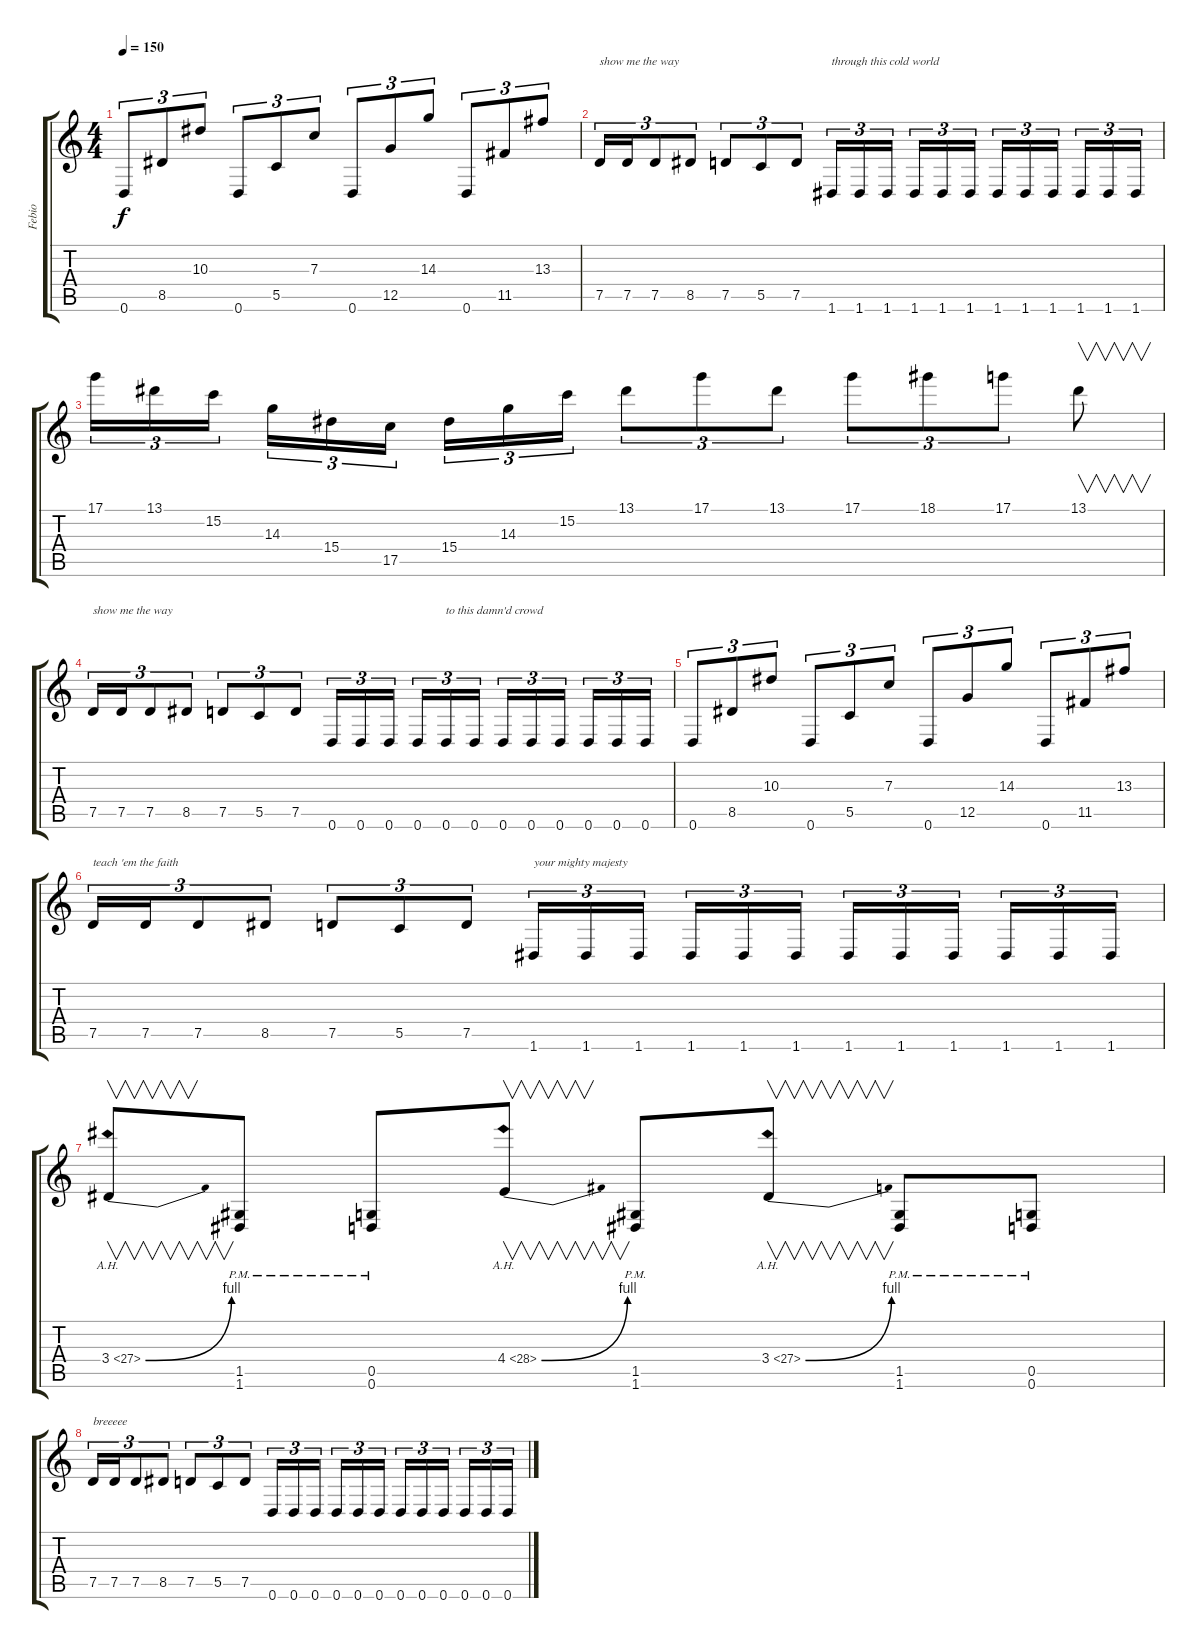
\track ("Febio" "Febio") {instrument distortionguitar}
\staff {score tabs}
\tuning (D4 A3 F3 C3 G2 D2) {hide}
\ts (4 4)
\tempo 150
\clef g2
\ks c
0.6.8{tu (3 2) dy f} 8.5.8{tu (3 2)} 10.3.8{tu (3 2)} 0.6.8{tu (3 2)} 5.5.8{tu (3 2)} 7.3.8{tu (3 2)} 0.6.8{tu (3 2)} 12.5.8{tu (3 2)} 14.3.8{tu (3 2)} 0.6.8{tu (3 2)} 11.5.8{tu (3 2)} 13.3.8{tu (3 2)} |
7.5.16{tu (3 2) txt "show me the way"} 7.5.16{tu (3 2)} 7.5.8{tu (3 2)} 8.5.8{tu (3 2)} 7.5.8{tu (3 2)} 5.5.8{tu (3 2)} 7.5.8{tu (3 2)} 1.6.16{tu (3 2) txt "through this cold world"} 1.6.16{tu (3 2)} 1.6.16{tu (3 2) beam splitsecondary} 1.6.16{tu (3 2)} 1.6.16{tu (3 2)} 1.6.16{tu (3 2)} 1.6.16{tu (3 2)} 1.6.16{tu (3 2)} 1.6.16{tu (3 2) beam splitsecondary} 1.6.16{tu (3 2)} 1.6.16{tu (3 2)} 1.6.16{tu (3 2)} |
17.1.16{tu (3 2)} 13.1.16{tu (3 2)} 15.2.16{tu (3 2) beam splitsecondary} 14.3.16{tu (3 2)} 15.4.16{tu (3 2)} 17.5.16{tu (3 2)} 15.4.16{tu (3 2)} 14.3.16{tu (3 2)} 15.2.16{tu (3 2)} 13.1.8{tu (3 2)} 17.1.8{tu (3 2)} 13.1.8{tu (3 2)} 17.1.8{tu (3 2)} 18.1.8{tu (3 2)} 17.1.8{tu (3 2)} 13.1.8{v} |
7.5.16{tu (3 2) txt "show me the way"} 7.5.16{tu (3 2)} 7.5.8{tu (3 2)} 8.5.8{tu (3 2)} 7.5.8{tu (3 2)} 5.5.8{tu (3 2)} 7.5.8{tu (3 2)} 0.6.16{tu (3 2)} 0.6.16{tu (3 2)} 0.6.16{tu (3 2) beam splitsecondary} 0.6.16{tu (3 2)} 0.6.16{tu (3 2) txt "to this damn'd crowd"} 0.6.16{tu (3 2)} 0.6.16{tu (3 2)} 0.6.16{tu (3 2)} 0.6.16{tu (3 2) beam splitsecondary} 0.6.16{tu (3 2)} 0.6.16{tu (3 2)} 0.6.16{tu (3 2)} |
0.6.8{tu (3 2)} 8.5.8{tu (3 2)} 10.3.8{tu (3 2)} 0.6.8{tu (3 2)} 5.5.8{tu (3 2)} 7.3.8{tu (3 2)} 0.6.8{tu (3 2)} 12.5.8{tu (3 2)} 14.3.8{tu (3 2)} 0.6.8{tu (3 2)} 11.5.8{tu (3 2)} 13.3.8{tu (3 2)} |
7.5.16{tu (3 2) txt "teach 'em the faith"} 7.5.16{tu (3 2)} 7.5.8{tu (3 2)} 8.5.8{tu (3 2)} 7.5.8{tu (3 2)} 5.5.8{tu (3 2)} 7.5.8{tu (3 2)} 1.6.16{tu (3 2) txt "your mighty majesty"} 1.6.16{tu (3 2)} 1.6.16{tu (3 2) beam splitsecondary} 1.6.16{tu (3 2)} 1.6.16{tu (3 2)} 1.6.16{tu (3 2)} 1.6.16{tu (3 2)} 1.6.16{tu (3 2)} 1.6.16{tu (3 2) beam splitsecondary} 1.6.16{tu (3 2)} 1.6.16{tu (3 2)} 1.6.16{tu (3 2)} |
3.4{be (bend 0 0 60 4) ah 24}.8{v} (1.5{pm} 1.6{pm}).8 (0.5{pm} 0.6{pm}).8 4.4{be (bend 0 0 60 4) ah 24}.8{v} (1.5{pm} 1.6{pm}).8 3.4{be (bend 0 0 60 4) ah 24}.8{v} (1.5{pm} 1.6{pm}).8 (0.5{pm} 0.6{pm}).8 |
7.5.16{tu (3 2) txt "breeeee"} 7.5.16{tu (3 2)} 7.5.8{tu (3 2)} 8.5.8{tu (3 2)} 7.5.8{tu (3 2)} 5.5.8{tu (3 2)} 7.5.8{tu (3 2)} 0.6.16{tu (3 2)} 0.6.16{tu (3 2)} 0.6.16{tu (3 2) beam splitsecondary} 0.6.16{tu (3 2)} 0.6.16{tu (3 2)} 0.6.16{tu (3 2)} 0.6.16{tu (3 2)} 0.6.16{tu (3 2)} 0.6.16{tu (3 2) beam splitsecondary} 0.6.16{tu (3 2)} 0.6.16{tu (3 2)} 0.6.16{tu (3 2)}
